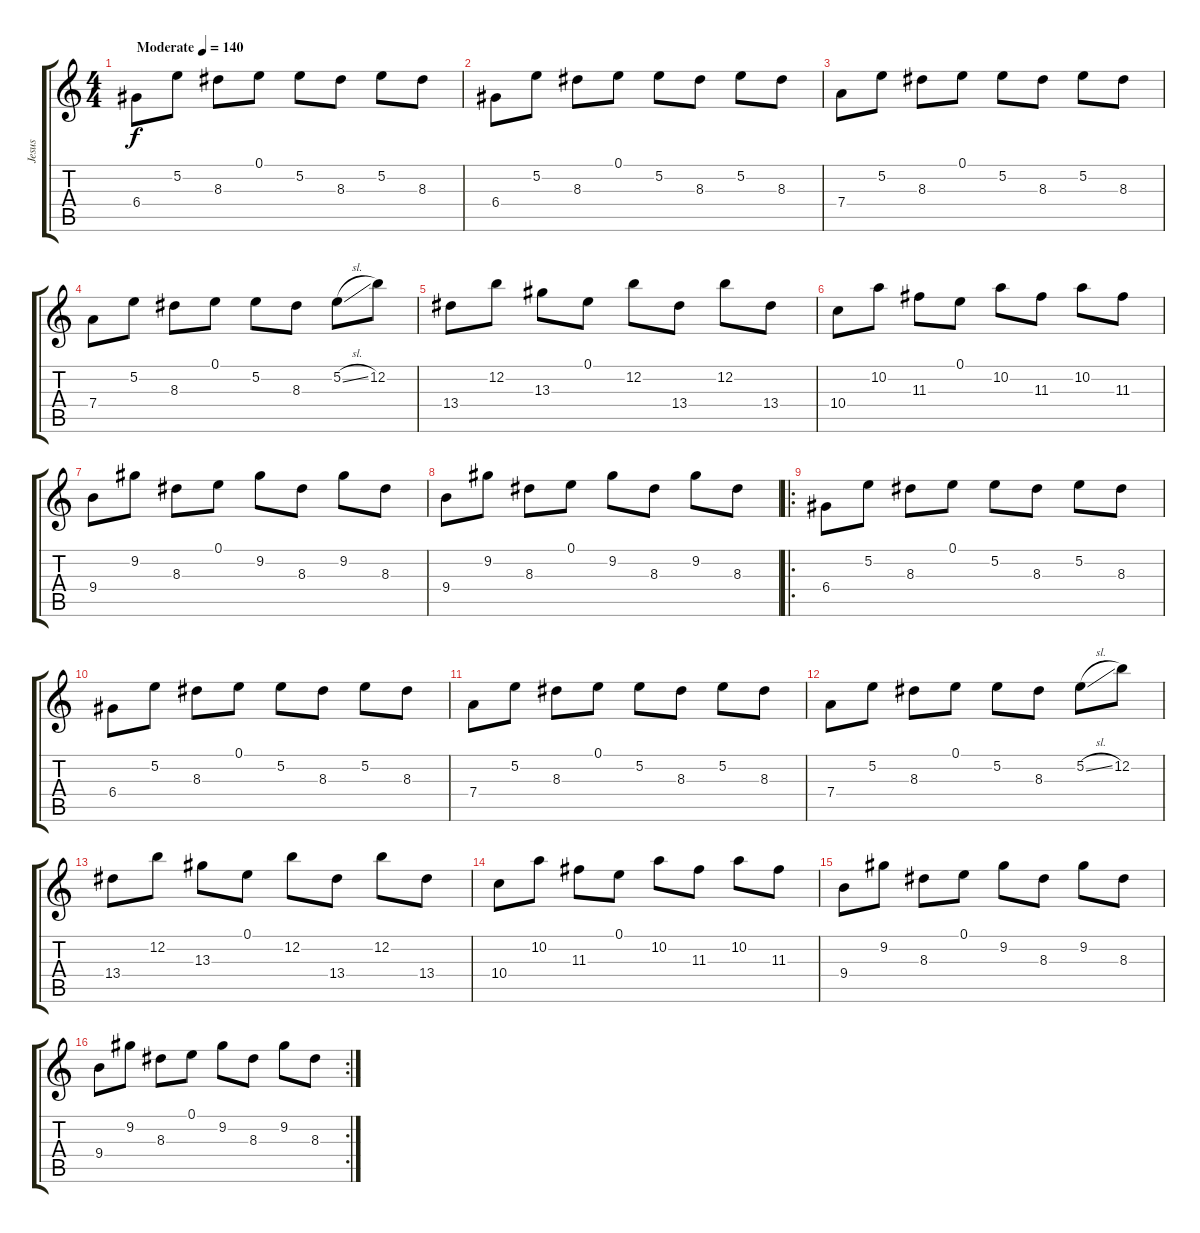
\track ("Jesus" "Jesus") {instrument acousticguitarnylon}
\staff {score tabs}
\tuning (E4 B3 G3 D3 A2 E2) {hide}
\ts (4 4)
\tempo (140 "Moderate")
\clef g2
\ks c
6.4.8{dy f instrument acousticguitarnylon} 5.2.8 8.3.8 0.1.8 5.2.8 8.3.8 5.2.8 8.3.8 |
6.4.8 5.2.8 8.3.8 0.1.8 5.2.8 8.3.8 5.2.8 8.3.8 |
7.4.8 5.2.8 8.3.8 0.1.8 5.2.8 8.3.8 5.2.8 8.3.8 |
7.4.8 5.2.8 8.3.8 0.1.8 5.2.8 8.3.8 5.2{sl}.8 12.2.8 |
13.4.8 12.2.8 13.3.8 0.1.8 12.2.8 13.4.8 12.2.8 13.4.8 |
10.4.8 10.2.8 11.3.8 0.1.8 10.2.8 11.3.8 10.2.8 11.3.8 |
9.4.8 9.2.8 8.3.8 0.1.8 9.2.8 8.3.8 9.2.8 8.3.8 |
9.4.8 9.2.8 8.3.8 0.1.8 9.2.8 8.3.8 9.2.8 8.3.8 |
\ro
6.4.8 5.2.8 8.3.8 0.1.8 5.2.8 8.3.8 5.2.8 8.3.8 |
6.4.8 5.2.8 8.3.8 0.1.8 5.2.8 8.3.8 5.2.8 8.3.8 |
7.4.8 5.2.8 8.3.8 0.1.8 5.2.8 8.3.8 5.2.8 8.3.8 |
7.4.8 5.2.8 8.3.8 0.1.8 5.2.8 8.3.8 5.2{sl}.8 12.2.8 |
13.4.8 12.2.8 13.3.8 0.1.8 12.2.8 13.4.8 12.2.8 13.4.8 |
10.4.8 10.2.8 11.3.8 0.1.8 10.2.8 11.3.8 10.2.8 11.3.8 |
9.4.8 9.2.8 8.3.8 0.1.8 9.2.8 8.3.8 9.2.8 8.3.8 |
\rc 2
9.4.8 9.2.8 8.3.8 0.1.8 9.2.8 8.3.8 9.2.8 8.3.8
